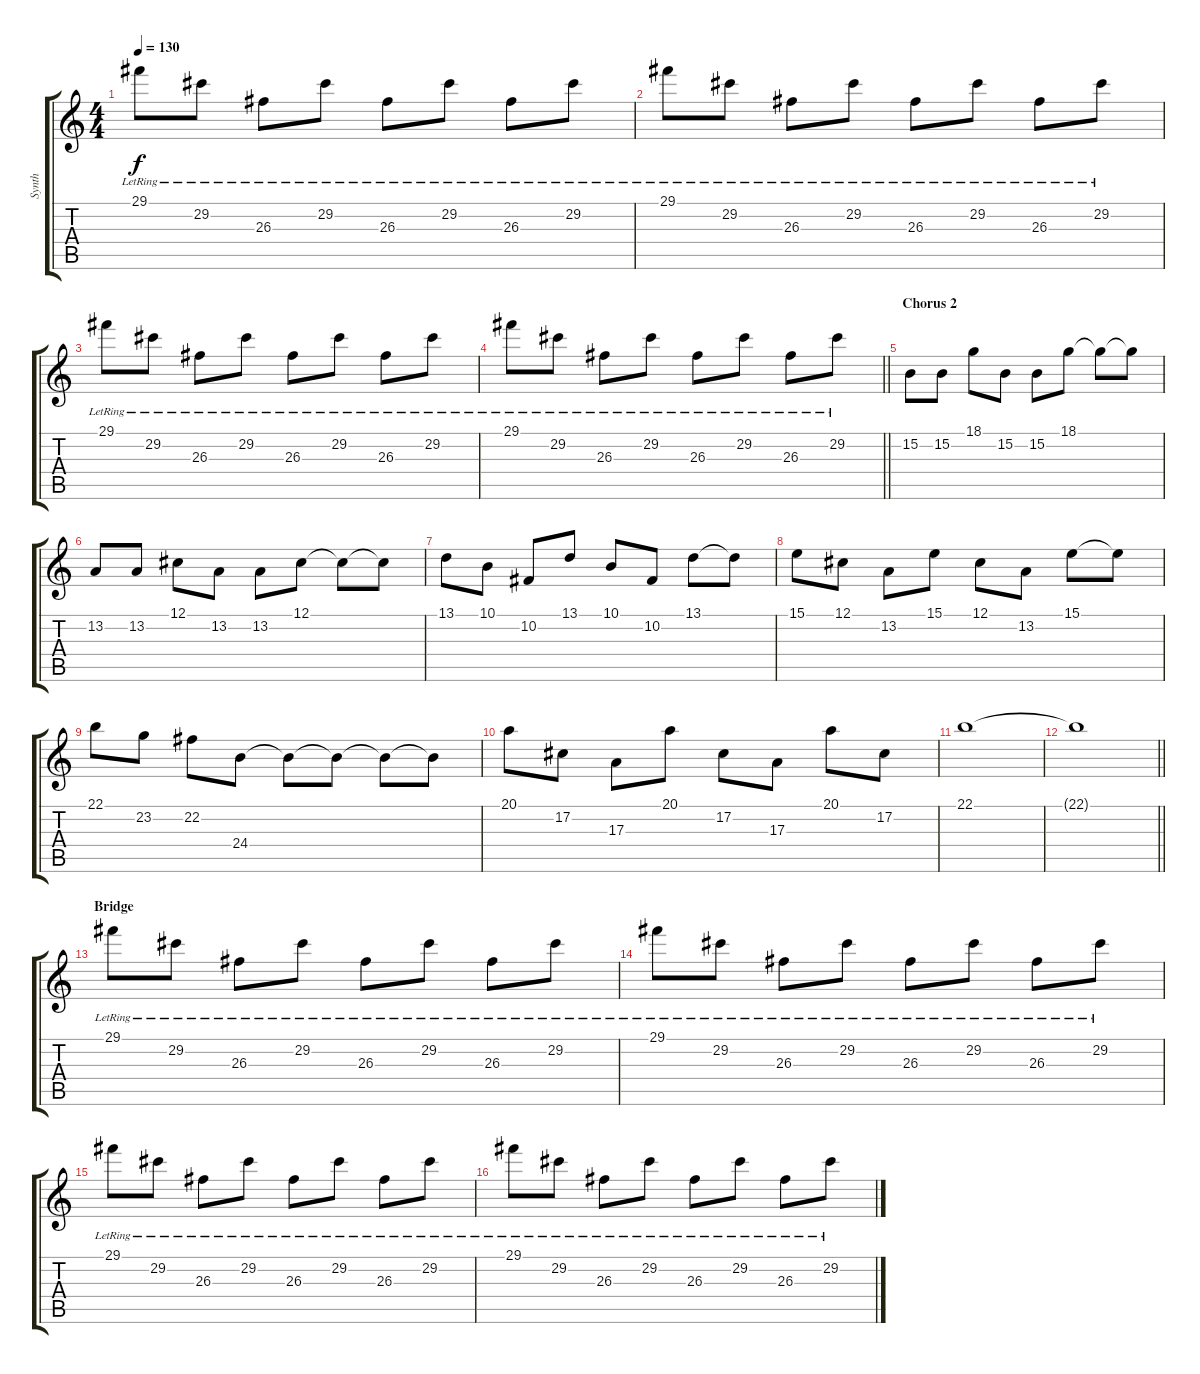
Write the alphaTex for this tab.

\track ("Synth" "Synth") {instrument glockenspiel}
\staff {score tabs}
\tuning (Db4 Ab3 E3 B2 Gb2 B1) {hide}
\ts (4 4)
\tempo 130
\clef g2
\ks c
29.1{lr}.8{dy f} 29.2{lr}.8 26.3{lr}.8 29.2{lr}.8 26.3{lr}.8 29.2{lr}.8 26.3{lr}.8 29.2{lr}.8 |
29.1{lr}.8 29.2{lr}.8 26.3{lr}.8 29.2{lr}.8 26.3{lr}.8 29.2{lr}.8 26.3{lr}.8 29.2{lr}.8 |
29.1{lr}.8 29.2{lr}.8 26.3{lr}.8 29.2{lr}.8 26.3{lr}.8 29.2{lr}.8 26.3{lr}.8 29.2{lr}.8 |
\barLineRight lightlight
29.1{lr}.8 29.2{lr}.8 26.3{lr}.8 29.2{lr}.8 26.3{lr}.8 29.2{lr}.8 26.3{lr}.8 29.2{lr}.8 |
\section ("" "Chorus 2")
15.2.8{volume 13 instrument brightacousticpiano} 15.2.8 18.1.8 15.2.8 15.2.8 18.1.8 18.1{t}.8 18.1{t}.8 |
13.2.8 13.2.8 12.1.8 13.2.8 13.2.8 12.1.8 12.1{t}.8 12.1{t}.8 |
13.1.8 10.1.8 10.2.8 13.1.8 10.1.8 10.2.8 13.1.8 13.1{t}.8 |
15.1.8 12.1.8 13.2.8 15.1.8 12.1.8 13.2.8 15.1.8 15.1{t}.8 |
22.1.8 23.2.8 22.2.8 24.4.8 24.4{t}.8 24.4{t}.8 24.4{t}.8 24.4{t}.8 |
20.1.8 17.2.8 17.3.8 20.1.8 17.2.8 17.3.8 20.1.8 17.2.8 |
22.1.1 |
\barLineRight lightlight
22.1{t}.1 |
\section ("" "Bridge")
29.1{lr}.8{volume 11 instrument glockenspiel} 29.2{lr}.8 26.3{lr}.8 29.2{lr}.8 26.3{lr}.8 29.2{lr}.8 26.3{lr}.8 29.2{lr}.8 |
29.1{lr}.8 29.2{lr}.8 26.3{lr}.8 29.2{lr}.8 26.3{lr}.8 29.2{lr}.8 26.3{lr}.8 29.2{lr}.8 |
29.1{lr}.8 29.2{lr}.8 26.3{lr}.8 29.2{lr}.8 26.3{lr}.8 29.2{lr}.8 26.3{lr}.8 29.2{lr}.8 |
29.1{lr}.8 29.2{lr}.8 26.3{lr}.8 29.2{lr}.8 26.3{lr}.8 29.2{lr}.8 26.3{lr}.8 29.2{lr}.8
